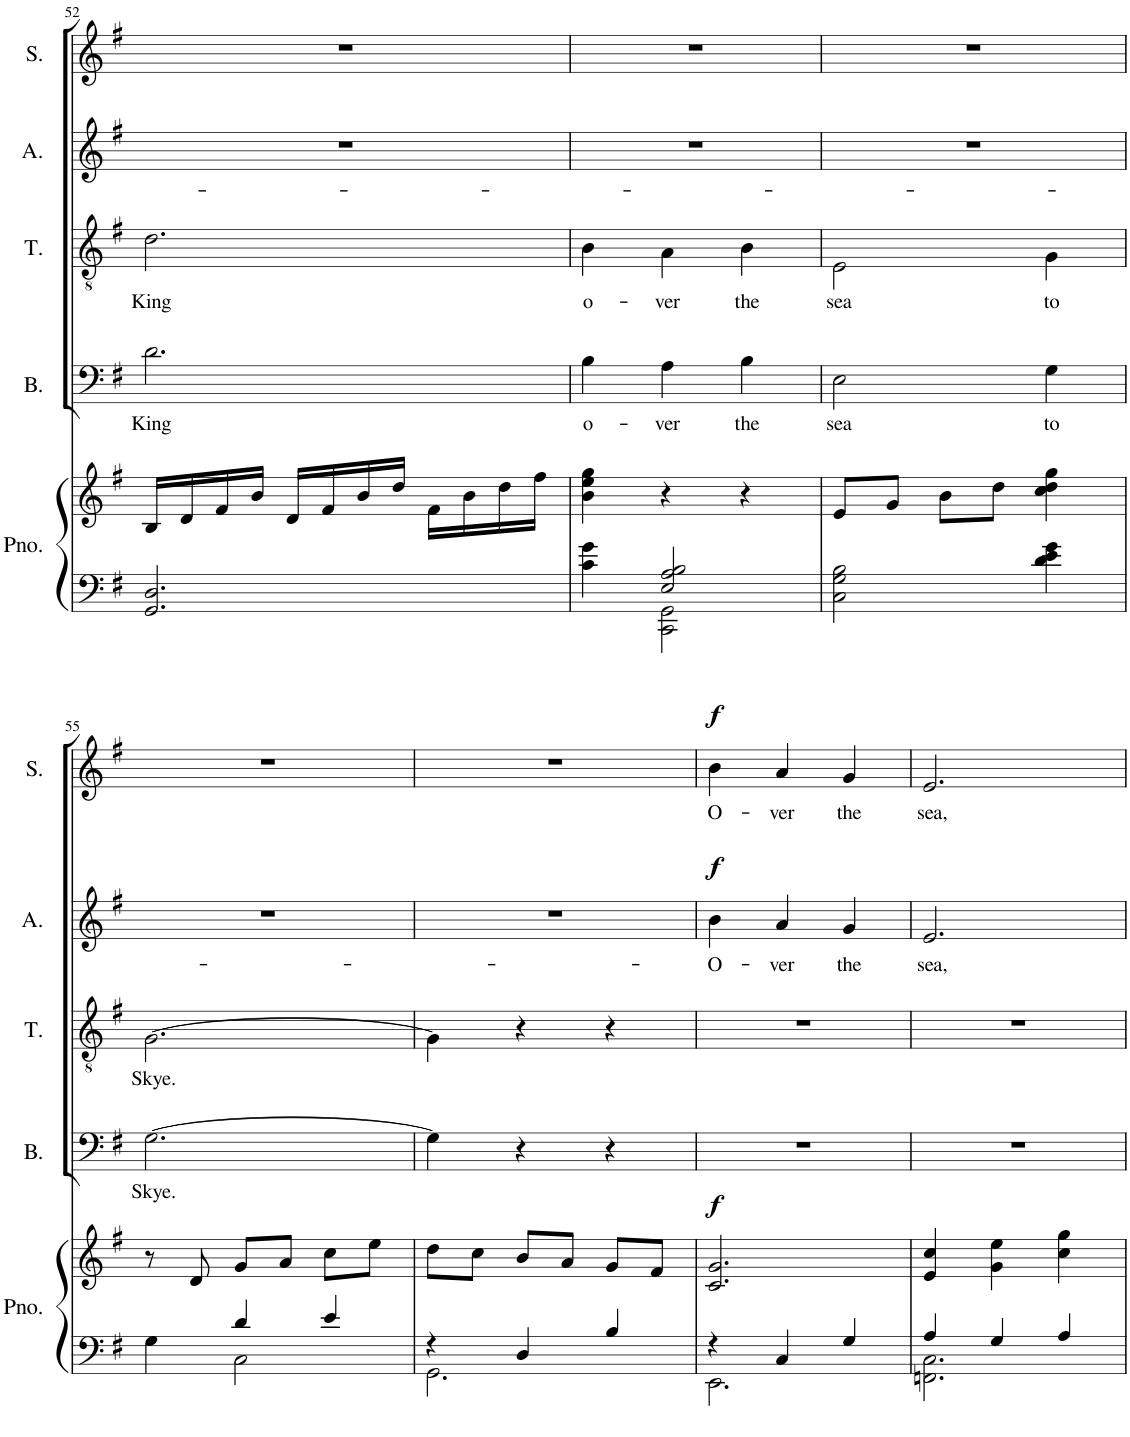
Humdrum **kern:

**kern	**kern	**dynam	**kern	**text	**kern	**text	**kern	**text	**dynam	**kern	**text	**dynam
*part5	*part5	*part5	*part4	*part4	*part3	*part3	*part2	*part2	*part2	*part1	*part1	*part1
*staff6	*staff5	*staff5/6	*staff4	*staff4	*staff3	*staff3	*staff2	*staff2	*staff2	*staff1	*staff1	*staff1
*I"Piano	*	*	*I"Bass	*	*I"Tenor	*	*I"Alto	*	*	*I"Soprano	*	*
*I'Pno.	*	*	*I'B.	*	*I'T.	*	*I'A.	*	*	*I'S.	*	*
!!LO:PB:g=z
*clefF4	*clefG2	*	*clefF4	*	*clefGv2	*	*clefG2	*	*	*clefG2	*	*
*k[f#]	*k[f#]	*	*k[f#]	*	*k[f#]	*	*k[f#]	*	*	*k[f#]	*	*
*M3/4	*M3/4	*	*M3/4	*	*M3/4	*	*M3/4	*	*	*M3/4	*	*
=52	=52	=52	=52	=52	=52	=52	=52	=52	=52	=52	=52	=52
!	!	!	!	!LO:LY:b	!	!LO:LY:b	!	!	!	!	!	!
2.GG/ 2.D/	16B/LL	.	2.d\	King	2.d\	King	2.r	.	.	2.r	.	.
.	16d/	.	.	.	.	.	.	.	.	.	.	.
.	16f#/	.	.	.	.	.	.	.	.	.	.	.
.	16b/JJ	.	.	.	.	.	.	.	.	.	.	.
.	16d/LL	.	.	.	.	.	.	.	.	.	.	.
.	16f#/	.	.	.	.	.	.	.	.	.	.	.
.	16b/	.	.	.	.	.	.	.	.	.	.	.
.	16dd/JJ	.	.	.	.	.	.	.	.	.	.	.
.	16f#\LL	.	.	.	.	.	.	.	.	.	.	.
.	16b\	.	.	.	.	.	.	.	.	.	.	.
.	16dd\	.	.	.	.	.	.	.	.	.	.	.
.	16ff#\JJ	.	.	.	.	.	.	.	.	.	.	.
=53	=53	=53	=53	=53	=53	=53	=53	=53	=53	=53	=53	=53
*^	*	*	*	*	*	*	*	*	*	*	*	*
!	!	!	!	!	!LO:LY:b	!	!LO:LY:b	!	!	!	!	!	!
4ryy	4c\ 4g\	4b\ 4ee\ 4gg\	.	4B\	o-	4B\	o-	2.r	.	.	2.r	.	.
!	!	!	!	!	!LO:LY:b	!	!LO:LY:b	!	!	!	!	!	!
2E/ 2A/ 2B/	2CC\ 2GG\	4r	.	4A\	-ver	4A\	-ver	.	.	.	.	.	.
!	!	!	!	!	!LO:LY:b	!	!LO:LY:b	!	!	!	!	!	!
.	.	4r	.	4B\	the	4B\	the	.	.	.	.	.	.
*v	*v	*	*	*	*	*	*	*	*	*	*	*	*
=54	=54	=54	=54	=54	=54	=54	=54	=54	=54	=54	=54	=54
!	!	!	!	!LO:LY:b	!	!LO:LY:b	!	!	!	!	!	!
2C\ 2G\ 2B\	8e/L	.	2E\	sea	2E\	sea	2.r	.	.	2.r	.	.
.	8g/J	.	.	.	.	.	.	.	.	.	.	.
.	8b\L	.	.	.	.	.	.	.	.	.	.	.
.	8dd\J	.	.	.	.	.	.	.	.	.	.	.
!	!	!	!	!LO:LY:b	!	!LO:LY:b	!	!	!	!	!	!
4d\ 4e\ 4g\	4cc\ 4dd\ 4gg\	.	4G\	to	4G\	to	.	.	.	.	.	.
!!LO:LB:g=z
=55	=55	=55	=55	=55	=55	=55	=55	=55	=55	=55	=55	=55
*^	*	*	*	*	*	*	*	*	*	*	*	*
!	!	!	!	!	!LO:LY:b	!	!LO:LY:b	!	!	!	!	!	!
4ryy	4G\	8r	.	[2.G\	Skye.	[2.G\	Skye.	2.r	.	.	2.r	.	.
.	.	8d/	.	.	.	.	.	.	.	.	.	.	.
4d/	2C\	8g/L	.	.	.	.	.	.	.	.	.	.	.
.	.	8a/J	.	.	.	.	.	.	.	.	.	.	.
4e/	.	8cc\L	.	.	.	.	.	.	.	.	.	.	.
.	.	8ee\J	.	.	.	.	.	.	.	.	.	.	.
=56	=56	=56	=56	=56	=56	=56	=56	=56	=56	=56	=56	=56	=56
4r	2.GG\	8dd\L	.	4G\]	.	4G\]	.	2.r	.	.	2.r	.	.
.	.	8cc\J	.	.	.	.	.	.	.	.	.	.	.
4D/	.	8b/L	.	4r	.	4r	.	.	.	.	.	.	.
.	.	8a/J	.	.	.	.	.	.	.	.	.	.	.
4B/	.	8g/L	.	4r	.	4r	.	.	.	.	.	.	.
.	.	8f#/J	.	.	.	.	.	.	.	.	.	.	.
=57	=57	=57	=57	=57	=57	=57	=57	=57	=57	=57	=57	=57	=57
!	!	!	!LO:DY:a	!	!	!	!	!	!LO:LY:b	!LO:DY:a	!	!LO:LY:b	!LO:DY:a
4r	2.EE\	2.c/ 2.g/	f	2.r	.	2.r	.	4b\	O-	f	4b\	O-	f
!	!	!	!	!	!	!	!	!	!LO:LY:b	!	!	!LO:LY:b	!
4C/	.	.	.	.	.	.	.	4a/	-ver	.	4a/	-ver	.
!	!	!	!	!	!	!	!	!	!LO:LY:b	!	!	!LO:LY:b	!
4G/	.	.	.	.	.	.	.	4g/	the	.	4g/	the	.
=58	=58	=58	=58	=58	=58	=58	=58	=58	=58	=58	=58	=58	=58
!	!	!	!	!	!	!	!	!	!LO:LY:b	!	!	!LO:LY:b	!
4A/	2.FFn\ 2.C\	4e/ 4cc/	.	2.r	.	2.r	.	2.e/	sea,	.	2.e/	sea,	.
4G/	.	4g\ 4ee\	.	.	.	.	.	.	.	.	.	.	.
4A/	.	4cc\ 4gg\	.	.	.	.	.	.	.	.	.	.	.
*v	*v	*	*	*	*	*	*	*	*	*	*	*	*
=	=	=	=	=	=	=	=	=	=	=	=	=
*-	*-	*-	*-	*-	*-	*-	*-	*-	*-	*-	*-	*-
